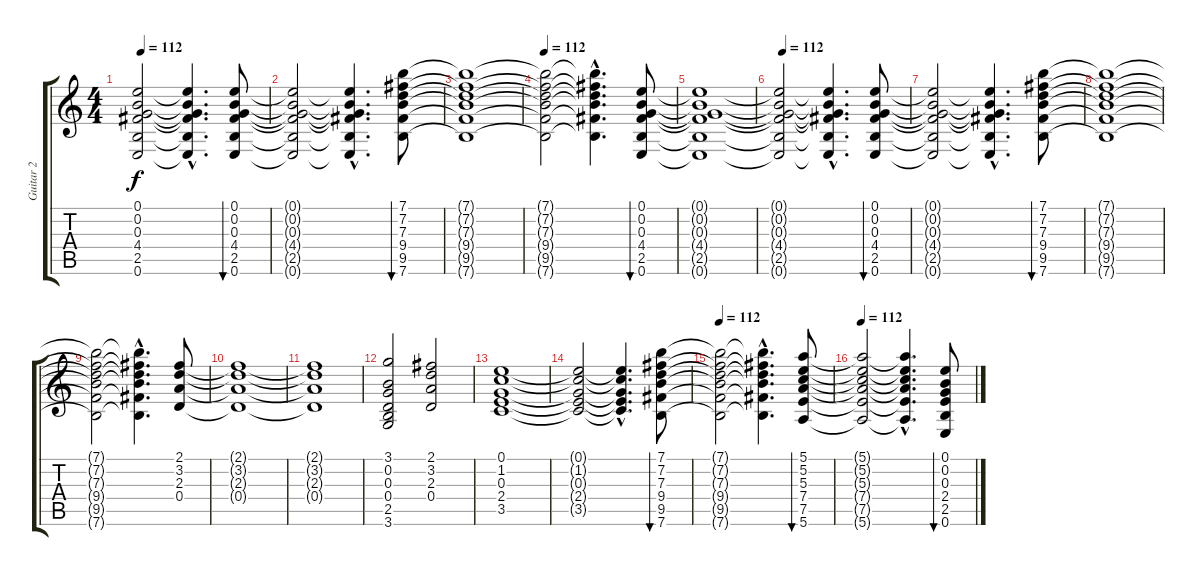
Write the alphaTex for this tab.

\track ("Guitar 2" "Guitar 2") {instrument acousticguitarsteel}
\staff {score tabs}
\tuning (E4 B3 G3 D3 A2 E2) {hide}
\ts (4 4)
\tempo 112
\clef g2
\ks c
(0.1{t} 0.2{t} 0.3{t} 4.4{t} 2.5{t} 0.6{t}).2{dy f} (0.1{hac t} 0.2{hac t} 0.3{hac t} 4.4{hac t} 2.5{hac t} 0.6{hac t}).4{d} (0.1 0.2 0.3 4.4 2.5 0.6).8{bu 240} |
(0.1{t} 0.2{t} 0.3{t} 4.4{t} 2.5{t} 0.6{t}).2 (0.1{hac t} 0.2{hac t} 0.3{hac t} 4.4{hac t} 2.5{hac t} 0.6{hac t}).4{d} (7.1 7.2 7.3 9.4 9.5 7.6).8{bu 240} |
(7.1{t} 7.2{t} 7.3{t} 9.4{t} 9.5{t} 7.6{t}).1 |
\tempo 112
(7.1{t} 7.2{t} 7.3{t} 9.4{t} 9.5{t} 7.6{t}).2 (7.1{hac t} 7.2{hac t} 7.3{hac t} 9.4{hac t} 9.5{hac t} 7.6{hac t}).4{d} (0.1 0.2 0.3 4.4 2.5 0.6).8{bu 240} |
(0.1{t} 0.2{t} 0.3{t} 4.4{t} 2.5{t} 0.6{t}).1 |
\tempo 112
(0.1{t} 0.2{t} 0.3{t} 4.4{t} 2.5{t} 0.6{t}).2 (0.1{hac t} 0.2{hac t} 0.3{hac t} 4.4{hac t} 2.5{hac t} 0.6{hac t}).4{d} (0.1 0.2 0.3 4.4 2.5 0.6).8{bu 240} |
(0.1{t} 0.2{t} 0.3{t} 4.4{t} 2.5{t} 0.6{t}).2 (0.1{hac t} 0.2{hac t} 0.3{hac t} 4.4{hac t} 2.5{hac t} 0.6{hac t}).4{d} (7.1 7.2 7.3 9.4 9.5 7.6).8{bu 240} |
(7.1{t} 7.2{t} 7.3{t} 9.4{t} 9.5{t} 7.6{t}).1 |
(7.1{t} 7.2{t} 7.3{t} 9.4{t} 9.5{t} 7.6{t}).2 (7.1{hac t} 7.2{hac t} 7.3{hac t} 9.4{hac t} 9.5{hac t} 7.6{hac t}).4{d} (2.1 3.2 2.3 0.4).8 |
(2.1{t} 3.2{t} 2.3{t} 0.4{t}).1 |
(2.1{t} 3.2{t} 2.3{t} 0.4{t}).1 |
(3.1 0.2 0.3 0.4 2.5 3.6).2 (2.1 3.2 2.3 0.4).2 |
(0.1 1.2 0.3 2.4 3.5).1 |
(0.1{t} 1.2{t} 0.3{t} 2.4{t} 3.5{t}).2 (0.1{hac t} 1.2{hac t} 0.3{hac t} 2.4{hac t} 3.5{hac t}).4{d} (7.1 7.2 7.3 9.4 9.5 7.6).8{bu 240} |
\tempo 112
(7.1{t} 7.2{t} 7.3{t} 9.4{t} 9.5{t} 7.6{t}).2 (7.1{hac t} 7.2{hac t} 7.3{hac t} 9.4{hac t} 9.5{hac t} 7.6{hac t}).4{d} (5.1 5.2 5.3 7.4 7.5 5.6).8{bu 240} |
\tempo 112
(5.1{t} 5.2{t} 5.3{t} 7.4{t} 7.5{t} 5.6{t}).2 (5.1{hac t} 5.2{hac t} 5.3{hac t} 7.4{hac t} 7.5{hac t} 5.6{hac t}).4{d} (0.1 0.2 0.3 2.4 2.5 0.6).8{bu 240}
